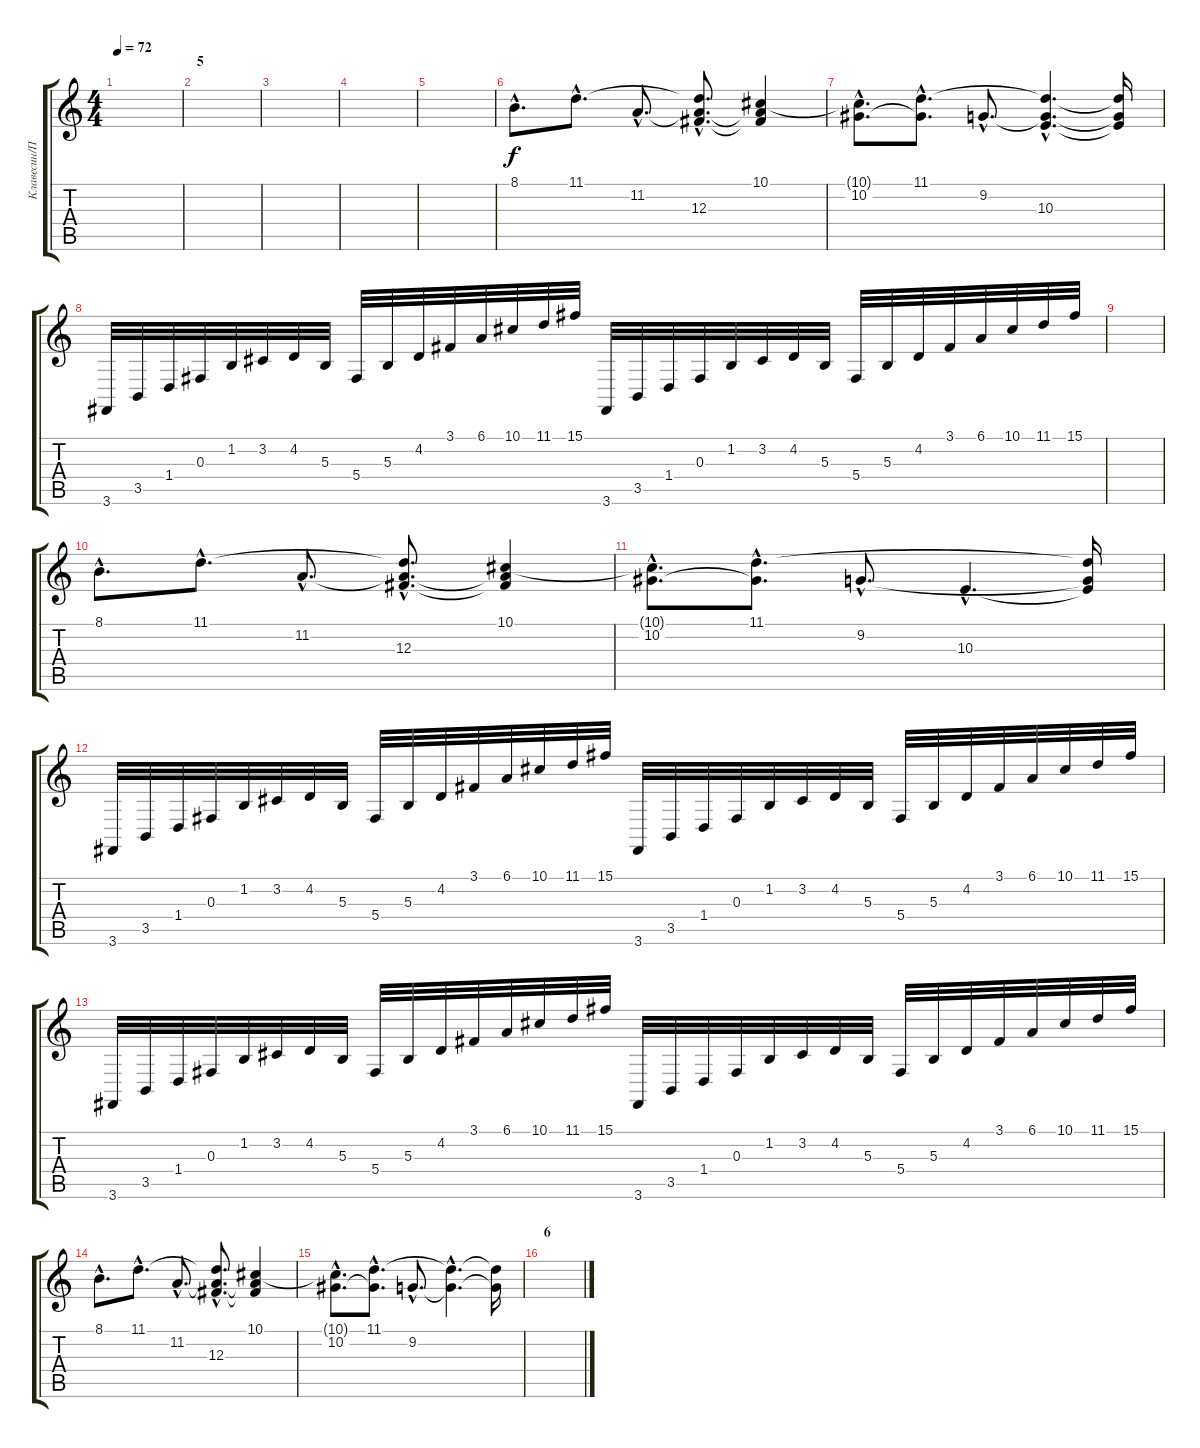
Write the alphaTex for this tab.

\track ("Клавесин/Пианино" "Клавесин/П") {instrument pad8sweep}
\staff {score tabs}
\tuning (Eb4 Bb3 Gb3 Db3 Ab2 Eb2) {hide}
\ts (4 4)
\tempo 72
\clef g2
\ks c
|
\section ("" "5")
|
|
|
|
8.1{hac}.8{d volume 8 balance 8 instrument acousticgrandpiano} 11.1{hac}.8{d} 11.2{hac}.8{d} (11.1{hac t} 11.2{hac t} 12.3{hac}).8{d} (10.1 11.2{t} 12.3{t}).4 |
(10.1{hac t} 10.2{hac}).8{d} (11.1{hac} 10.2{hac t}).8{d} 9.2{hac}.8{d} (11.1{hac t} 9.2{hac t} 10.3{hac}).4{d} (11.1{t} 9.2{t} 10.3{t}).16 |
3.6.32{volume 7 balance 2} 3.5.32 1.4.32 0.3.32 1.2.32 3.2.32 4.2.32 5.3.32 5.4.32{balance 14} 5.3.32 4.2.32 3.1.32 6.1.32 10.1.32 11.1.32 15.1.32 3.6.32{volume 7 balance 4} 3.5.32 1.4.32 0.3.32 1.2.32 3.2.32 4.2.32 5.3.32 5.4.32{balance 13} 5.3.32 4.2.32 3.1.32 6.1.32 10.1.32 11.1.32 15.1.32 |
|
8.1{hac}.8{d volume 8 balance 8 instrument acousticgrandpiano} 11.1{hac}.8{d} 11.2{hac}.8{d} (11.1{hac t} 11.2{hac t} 12.3{hac}).8{d} (10.1 11.2{t} 12.3{t}).4 |
(10.1{hac t} 10.2{hac}).8{d} (11.1{hac} 10.2{hac t}).8{d} 9.2{hac}.8{d} 10.3{hac}.4{d} (11.1{t} 9.2{t} 10.3{t}).16 |
3.6.32{volume 7 balance 2} 3.5.32 1.4.32 0.3.32 1.2.32 3.2.32 4.2.32 5.3.32 5.4.32{balance 13} 5.3.32 4.2.32 3.1.32 6.1.32 10.1.32 11.1.32 15.1.32 3.6.32{volume 6 balance 4} 3.5.32 1.4.32 0.3.32 1.2.32 3.2.32 4.2.32 5.3.32 5.4.32{balance 14} 5.3.32 4.2.32 3.1.32 6.1.32 10.1.32 11.1.32 15.1.32 |
3.6.32{volume 5 balance 2} 3.5.32 1.4.32 0.3.32 1.2.32 3.2.32 4.2.32 5.3.32 5.4.32 5.3.32 4.2.32 3.1.32 6.1.32 10.1.32 11.1.32 15.1.32 3.6.32{volume 4 balance 14} 3.5.32 1.4.32 0.3.32 1.2.32 3.2.32 4.2.32 5.3.32 5.4.32 5.3.32 4.2.32 3.1.32 6.1.32 10.1.32 11.1.32 15.1.32 |
8.1{hac}.8{d volume 7 balance 8 instrument acousticgrandpiano} 11.1{hac}.8{d} 11.2{hac}.8{d} (11.1{hac t} 11.2{hac t} 12.3{hac}).8{d} (10.1 11.2{t} 12.3{t}).4 |
(10.1{hac t} 10.2{hac}).8{d} (11.1{hac} 10.2{hac t}).8{d} 9.2{hac}.8{d} (11.1{hac t} 9.2{hac t}).4{d} (11.1{t} 9.2{t}).16 |
\section ("" "6")
